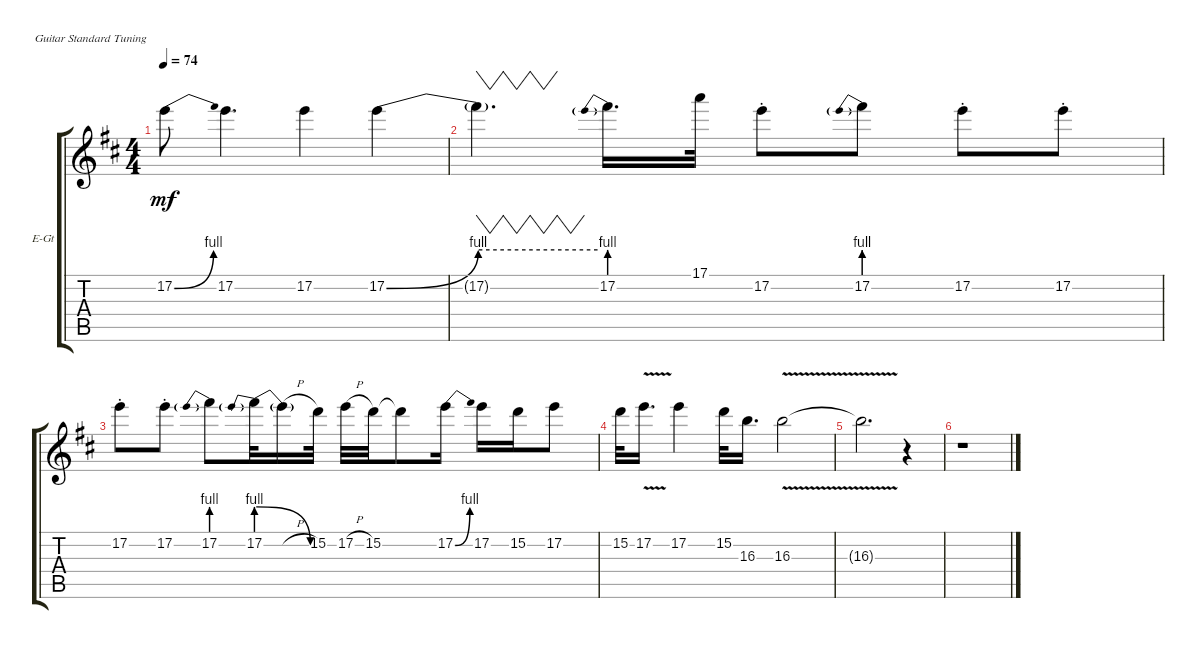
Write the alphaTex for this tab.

\bracketExtendMode groupsimilarinstruments
\firstSystemTrackNameOrientation horizontal
\otherSystemsTrackNameOrientation horizontal
\track ("Matthias Jabs" "E-Gt") {instrument distortionguitar}
\staff {score tabs}
\tuning (E4 B3 G3 D3 A2 E2)
\ts (4 4)
\tempo 74
\clef g2
\ks d
17.2{be (bend 0 0 60 4) t}.8{dy mf} 17.2.4{d} 17.2.4 17.2{be (bend 0 0 60 4)}.4 |
17.2{be (hold 0 4 60 4) t}.4{vw d} 17.2{be (prebend 0 4 60 4)}.16{d} 17.1.32 17.2{st}.8 17.2{be (prebend 0 4 60 4)}.8 17.2{st}.8 17.2{st}.8 |
17.2{st}.8 17.2{st}.8 17.2{be (prebend 0 4 60 4)}.8 17.2{be (prebendrelease 0 4 60 0)}.32 17.2{h t}.16 15.2.32 17.2{h}.32 15.2.32 15.2{t}.8 17.2{be (bend 0 0 60 4)}.16 17.2.16 15.2.16 17.2.8 |
15.2.32 17.2{v}.16{d} 17.2.4 15.2.32 16.3.16{d} 16.3{v}.2 |
16.3{v t}.2{d} r.4 |
r.1
